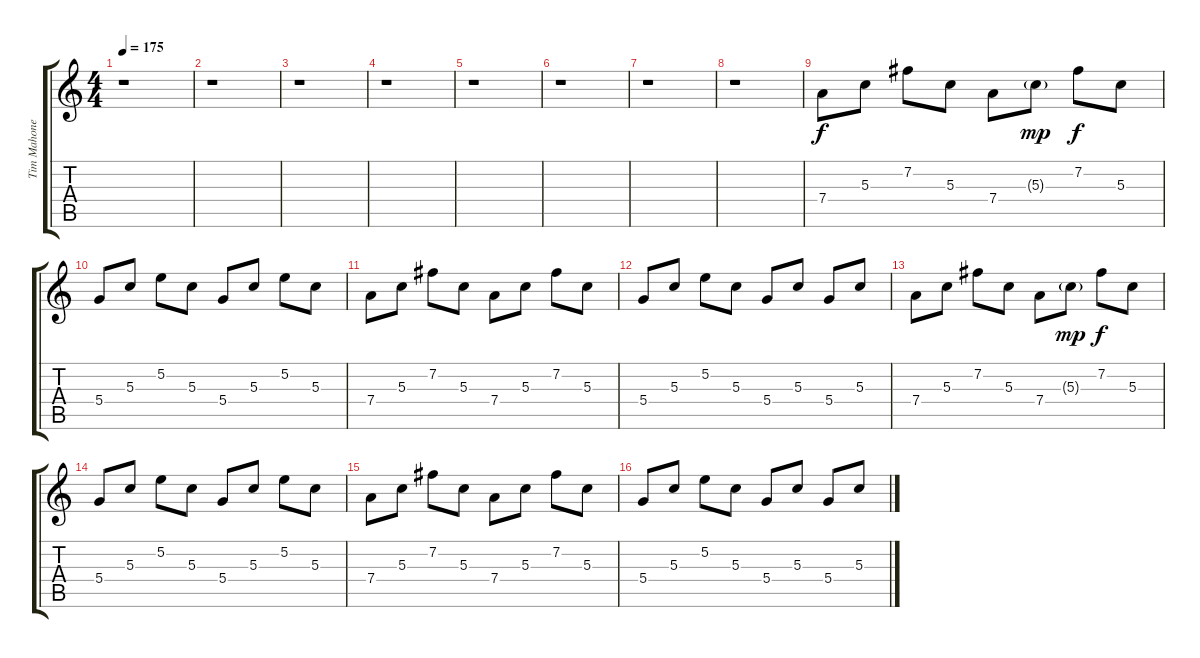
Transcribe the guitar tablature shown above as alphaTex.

\track ("Tim Mahoney Guitar 1" "Tim Mahone") {instrument overdrivenguitar}
\staff {score tabs}
\tuning (E4 B3 G3 D3 A2 E2) {hide}
\ts (4 4)
\tempo 175
\clef g2
\ks c
r.1{dy f} |
r.1 |
r.1 |
r.1 |
r.1 |
r.1 |
r.1 |
r.1 |
7.4.8 5.3.8 7.2.8 5.3.8 7.4.8 5.3{g}.8{dy mp} 7.2.8{dy f} 5.3.8 |
5.4.8 5.3.8 5.2.8 5.3.8 5.4.8 5.3.8 5.2.8 5.3.8 |
7.4.8 5.3.8 7.2.8 5.3.8 7.4.8 5.3.8 7.2.8 5.3.8 |
5.4.8 5.3.8 5.2.8 5.3.8 5.4.8 5.3.8 5.4.8 5.3.8 |
7.4.8 5.3.8 7.2.8 5.3.8 7.4.8 5.3{g}.8{dy mp} 7.2.8{dy f} 5.3.8 |
5.4.8 5.3.8 5.2.8 5.3.8 5.4.8 5.3.8 5.2.8 5.3.8 |
7.4.8 5.3.8 7.2.8 5.3.8 7.4.8 5.3.8 7.2.8 5.3.8 |
5.4.8 5.3.8 5.2.8 5.3.8 5.4.8 5.3.8 5.4.8 5.3.8
